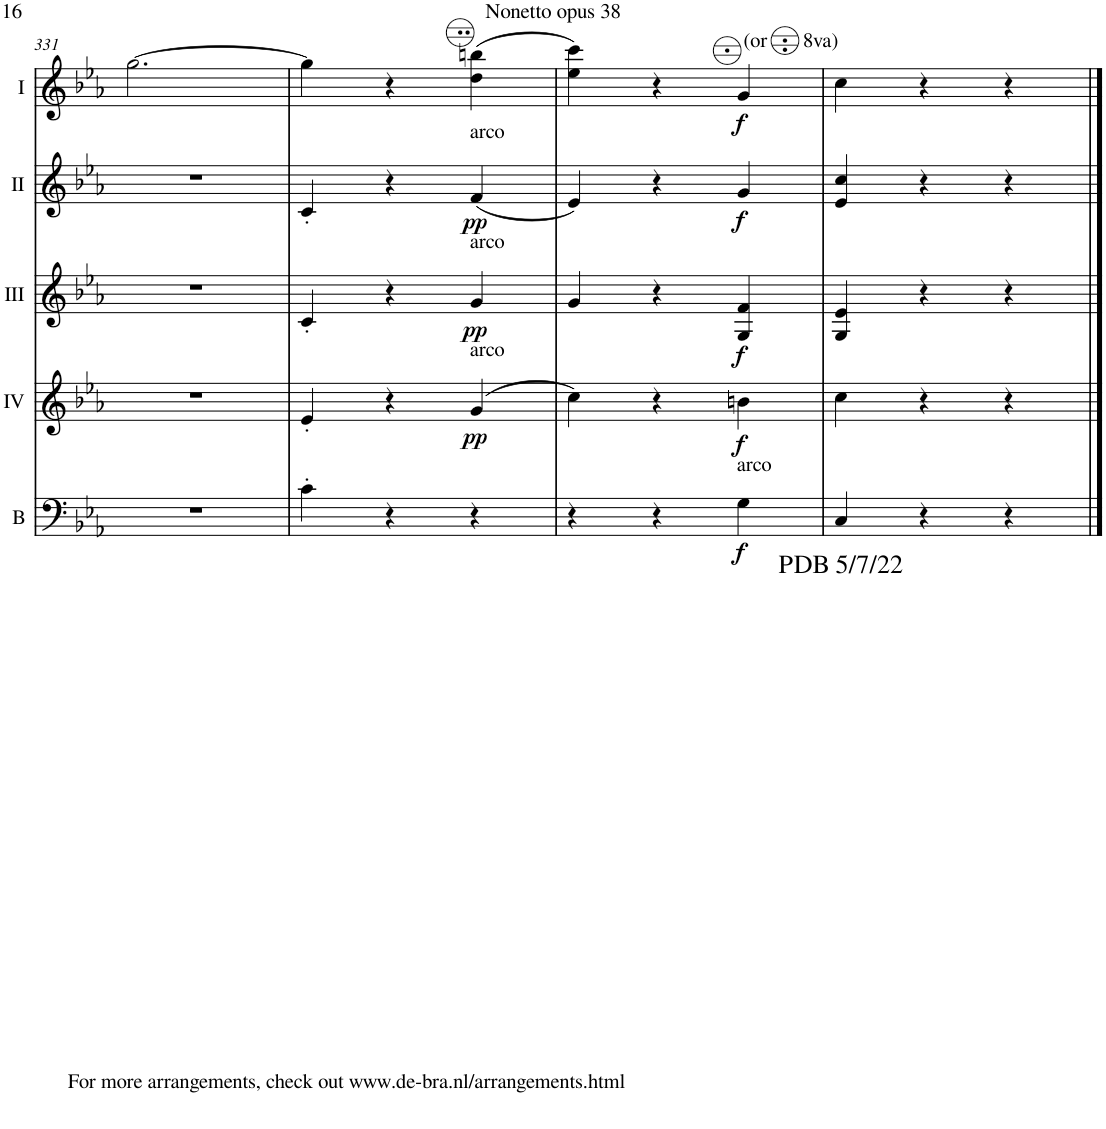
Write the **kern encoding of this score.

**kern	**dynam	**kern	**dynam	**kern	**dynam	**kern	**dynam	**kern	**dynam
*part5	*part5	*part4	*part4	*part3	*part3	*part2	*part2	*part1	*part1
*staff5	*staff5	*staff4	*staff4	*staff3	*staff3	*staff2	*staff2	*staff1	*staff1
*I"Bass	*	*I"Acc. 4	*	*I"Acc. 3	*	*I"Acc. 2	*	*I"Acc. 1	*
*I'B	*	*	*	*	*	*	*	*	*
!!LO:PB:g=z
*clefF4	*	*clefG2	*	*clefG2	*	*clefG2	*	*clefG2	*
*Trd7c12	*	*Trd7c12	*	*	*	*	*	*	*
*k[b-e-a-]	*	*k[b-e-a-]	*	*k[b-e-a-]	*	*k[b-e-a-]	*	*k[b-e-a-]	*
*M3/4	*	*M3/4	*	*M3/4	*	*M3/4	*	*M3/4	*
=331	=331	=331	=331	=331	=331	=331	=331	=331	=331
2.r	.	2.r	.	2.r	.	2.r	.	[2.gg\	.
=332	=332	=332	=332	=332	=332	=332	=332	=332	=332
4c'\	.	4e-'/	.	4c'/	.	4c'/	.	4gg\]	.
4r	.	4r	.	4r	.	4r	.	4r	.
!	!	!	!	!	!	!LO:TX:a:t=arco	!	!	!
!	!	!	!	!LO:TX:a:t=arco	!	!	!	!	!
!	!	!LO:TX:a:t=arco	!	!	!	!	!	!	!
!	!	!	!LO:DY:b	!	!LO:DY:b	!	!LO:DY:b	!	!
4r	.	(4g/	pp	4g/	pp	(4f/	pp	(4dd\ 4bbn\	.
=333	=333	=333	=333	=333	=333	=333	=333	=333	=333
4r	.	4cc\)	.	4g/	.	4e-/)	.	4ee-\ 4ccc\)	.
4r	.	4r	.	4r	.	4r	.	4r	.
!	!	!	!	!	!	!	!	!LO:TX:a:t=(or       8va)	!
!LO:TX:a:t=arco	!	!	!	!	!	!	!	!	!
!	!LO:DY:b	!	!LO:DY:b	!	!LO:DY:b	!	!LO:DY:b	!	!LO:DY:b
4G\	f	4bn\	f	4G/ 4f/	f	4g/	f	4g/	f
=334	=334	=334	=334	=334	=334	=334	=334	=334	=334
!	!	!	!	!	!	!	!	!LO:TX:b:t=PDB 5/7/22	!
!	!	!	!	!	!	!	!	!LO:TX:b:t=For more arrangements, check out www.de-bra.nl/arrangements.html	!
4C/	.	4cc\	.	4G/ 4e-/	.	4e-/ 4cc/	.	4cc\	.
4r	.	4r	.	4r	.	4r	.	4r	.
4r	.	4r	.	4r	.	4r	.	4r	.
==	==	==	==	==	==	==	==	==	==
*-	*-	*-	*-	*-	*-	*-	*-	*-	*-
